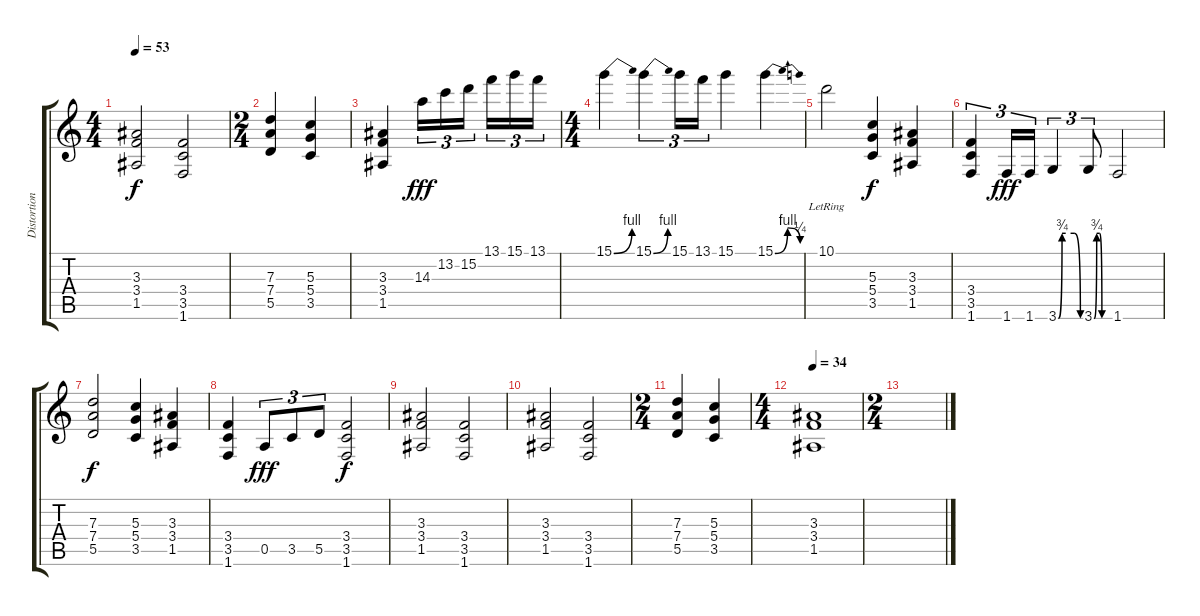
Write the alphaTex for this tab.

\track ("Distortion Guitar" "Distortion") {instrument distortionguitar}
\staff {score tabs}
\tuning (E4 B3 G3 D3 A2 E2) {hide}
\ts (4 4)
\tempo 53
\clef g2
\ks c
(3.3 3.4 1.5).2{dy f} (3.4 3.5 1.6).2 |
\ts (2 4)
(7.3 7.4 5.5).4 (5.3 5.4 3.5).4 |
(3.3 3.4 1.5).4 14.3.16{tu (3 2) dy fff instrument distortionguitar} 13.2.16{tu (3 2)} 15.2.16{tu (3 2) beam splitsecondary} 13.1.16{tu (3 2)} 15.1.16{tu (3 2)} 13.1.16{tu (3 2)} |
\ts (4 4)
15.1{be (bend 0 0 60 4)}.4 15.1{be (bend 0 0 60 4)}.4{tu (3 2)} 15.1.16{tu (3 2)} 13.1.16{tu (3 2)} 15.1.4 15.1{be (bendrelease 0 0 15 4 55 4 60 1)}.4 |
10.1{lr}.2 (5.3 5.4 3.5).4{dy f} (3.3 3.4 1.5).4 |
(3.4 3.5 1.6).4{tu (3 2)} 1.6.16{tu (3 2) dy fff} 1.6.16{tu (3 2)} 3.6{be (custom 0 0 10 3 20 3 43 3 60 0)}.4{tu (3 2)} 3.6{be (custom 0 0 10 3 20 3 30 0 60 0)}.8{tu (3 2)} 1.6.2 |
(7.3 7.4 5.5).2{dy f} (5.3 5.4 3.5).4 (3.3 3.4 1.5).4 |
(3.4 3.5 1.6).4 0.5.8{tu (3 2) dy fff} 3.5.8{tu (3 2)} 5.5.8{tu (3 2)} (3.4 3.5 1.6).2{dy f} |
(3.3 3.4 1.5).2 (3.4 3.5 1.6).2 |
(3.3 3.4 1.5).2 (3.4 3.5 1.6).2 |
\ts (2 4)
(7.3 7.4 5.5).4 (5.3 5.4 3.5).4 |
\ts (4 4)
\tempo 34
(3.3 3.4 1.5).1 |
\ts (2 4)
